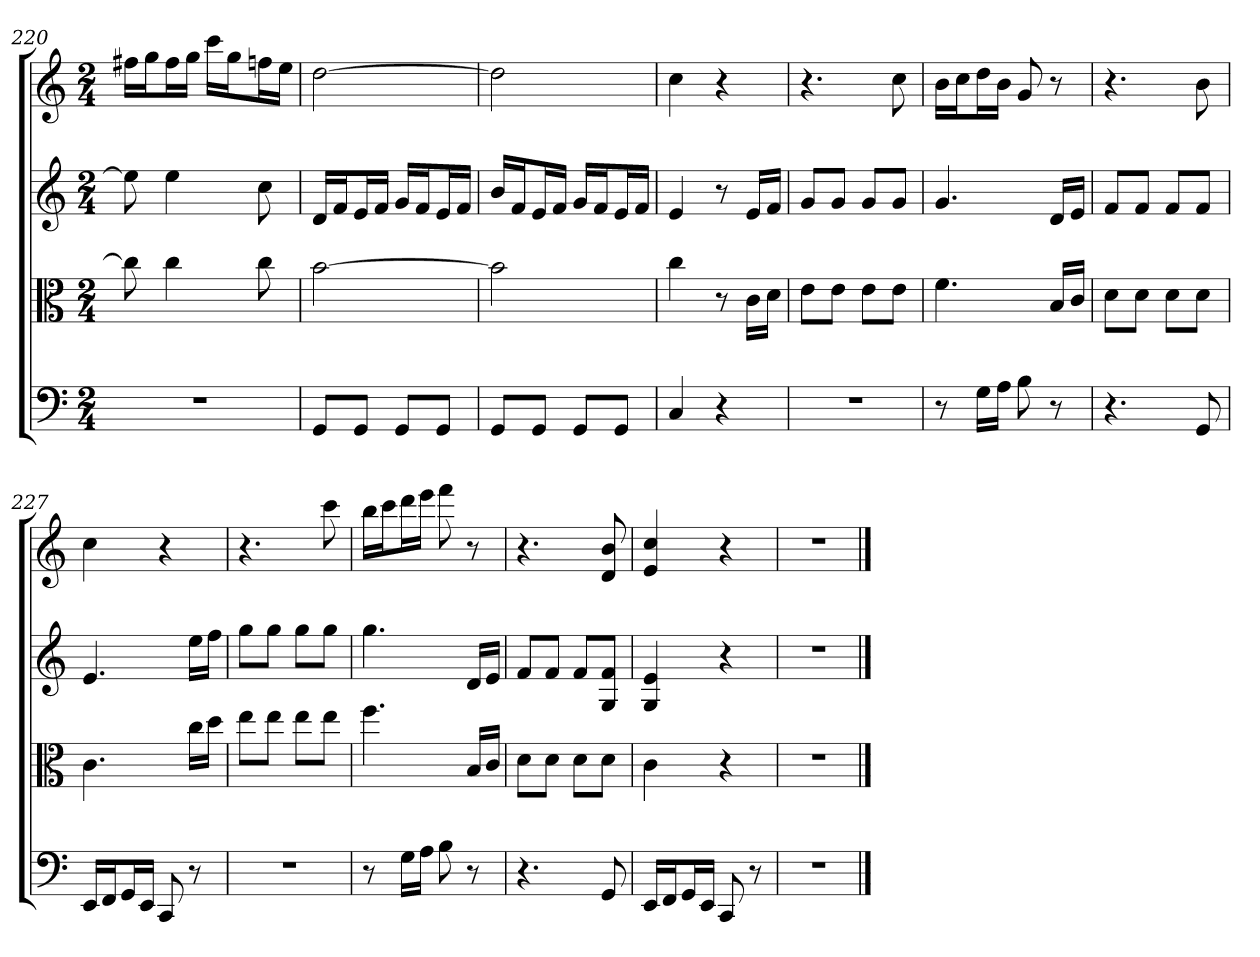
**kern	**kern	**kern	**kern
*part4	*part3	*part2	*part1
*staff4	*staff3	*staff2	*staff1
*clefF4	*clefC3	*	*
*k[]	*k[]	*k[]	*k[]
*C:	*C:	*C:	*C:
*M2/4	*M2/4	*M2/4	*M2/4
=220	=220	=220	=220
2r	8cc]	8ee]	16ff#XLL
.	.	.	16ggJ
.	4cc	4ee	16ff#L
.	.	.	16ggJJ
.	.	.	16cccLL
.	.	.	16ggJ
.	8cc	8cc	16ffnL
.	.	.	16eeJJ
=221	=221	=221	=221
8GG/L	[2b	16dLL	[2dd
.	.	16fJ	.
8GG/J	.	16eL	.
.	.	16fJJ	.
8GG/L	.	16gLL	.
.	.	16fJ	.
8GG/J	.	16eL	.
.	.	16fJJ	.
=222	=222	=222	=222
8GG/L	2b]	16bLL	2dd]
.	.	16fJ	.
8GG/J	.	16eL	.
.	.	16fJJ	.
8GG/L	.	16gLL	.
.	.	16fJ	.
8GG/J	.	16eL	.
.	.	16fJJ	.
=223	=223	=223	=223
4C	4cc	4e	4cc
4r	8r	8r	4r
.	16c\LL	16eLL	.
.	16d\JJ	16fJJ	.
=224	=224	=224	=224
2r	8e\L	8gL	4.r
.	8e\J	8gJ	.
.	8e\L	8gL	.
.	8e\J	8gJ	8cc
=225	=225	=225	=225
8r	4.f	4.g	16bLL
.	.	.	16ccJ
16G\LL	.	.	16ddL
16A\JJ	.	.	16bJJ
8B	.	.	8g
8r	16B/LL	16dLL	8r
.	16c/JJ	16eJJ	.
=226	=226	=226	=226
4.r	8d\L	8fL	4.r
.	8d\J	8fJ	.
.	8d\L	8fL	.
8GG	8d\J	8fJ	8b
=227	=227	=227	=227
16EE/LL	4.c	4.e	4cc
16FF/J	.	.	.
16GG/L	.	.	.
16EE/JJ	.	.	.
8CC	.	.	4r
8r	16cc\LL	16eeLL	.
.	16dd\JJ	16ffJJ	.
=228	=228	=228	=228
2r	8ee\L	8ggL	4.r
.	8ee\J	8ggJ	.
.	8ee\L	8ggL	.
.	8ee\J	8ggJ	8ccc
=229	=229	=229	=229
8r	4.ff	4.gg	16bbLL
.	.	.	16cccJ
16G\LL	.	.	16dddL
16A\JJ	.	.	16eeeJJ
8B	.	.	8fff
8r	16B/LL	16dLL	8r
.	16c/JJ	16eJJ	.
=230	=230	=230	=230
4.r	8d\L	8fL	4.r
.	8d\J	8fJ	.
.	8d\L	8fL	.
8GG	8d\J	8G 8fJ	8d 8b
=231	=231	=231	=231
16EE/LL	4c	4G 4e	4e 4cc
16FF/J	.	.	.
16GG/L	.	.	.
16EE/JJ	.	.	.
8CC	4r	4r	4r
8r	.	.	.
=232	=232	=232	=232
2r	2r	2r	2r
==	==	==	==
*-	*-	*-	*-
